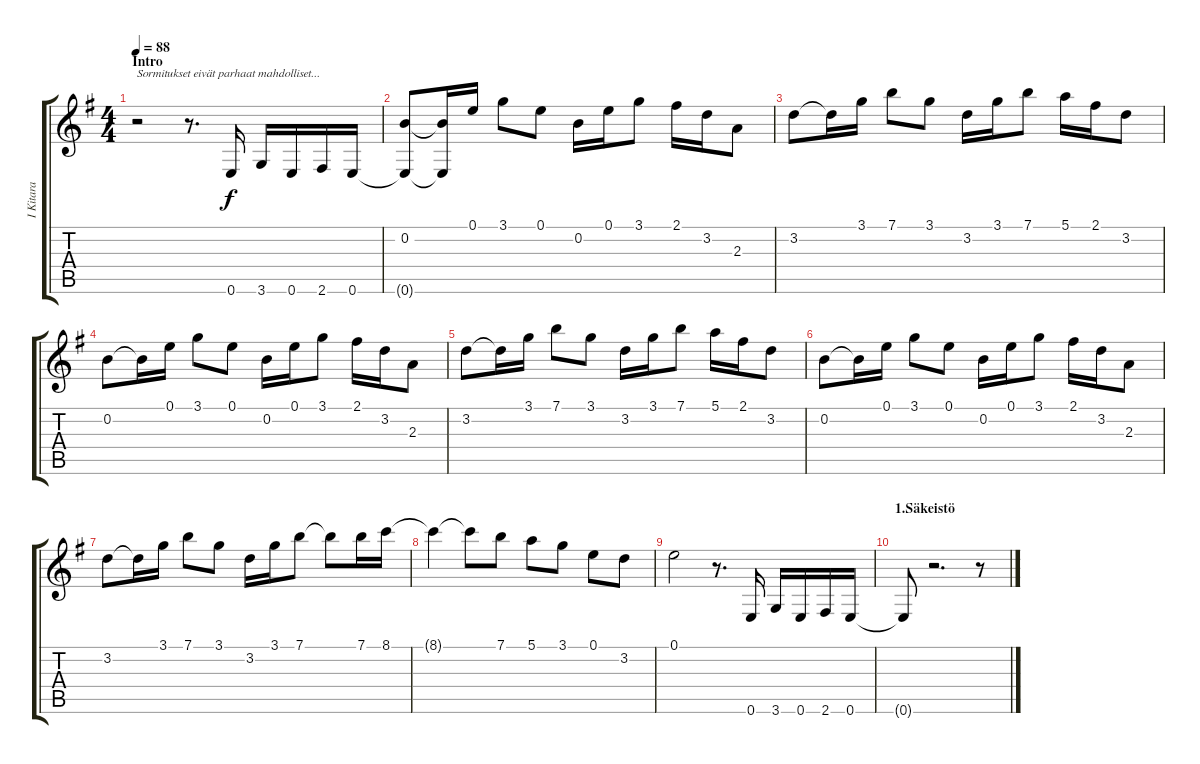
\track ("I Kitara" "I Kitara") {instrument overdrivenguitar}
\staff {score tabs}
\tuning (E4 B3 G3 D3 A2 E2) {hide}
\ts (4 4)
\section ("" "Intro")
\tempo 88
\clef g2
\ks eminor
r.2{txt "Sormitukset eivät parhaat mahdolliset..." dy f instrument overdrivenguitar} r.8{d} 0.6.16 3.6.16 0.6.16 2.6.16 0.6.16 |
(0.2 0.6{t}).8 (0.2{t} 0.6{t}).16 0.1.16 3.1.8 0.1.8 0.2.16 0.1.16 3.1.8 2.1.16 3.2.16 2.3.8 |
3.2.8 3.2{t}.16 3.1.16 7.1.8 3.1.8 3.2.16 3.1.16 7.1.8 5.1.16 2.1.16 3.2.8 |
0.2.8 0.2{t}.16 0.1.16 3.1.8 0.1.8 0.2.16 0.1.16 3.1.8 2.1.16 3.2.16 2.3.8 |
3.2.8 3.2{t}.16 3.1.16 7.1.8 3.1.8 3.2.16 3.1.16 7.1.8 5.1.16 2.1.16 3.2.8 |
0.2.8 0.2{t}.16 0.1.16 3.1.8 0.1.8 0.2.16 0.1.16 3.1.8 2.1.16 3.2.16 2.3.8 |
3.2.8 3.2{t}.16 3.1.16 7.1.8 3.1.8 3.2.16 3.1.16 7.1.8 7.1{t}.8 7.1.16 8.1.16 |
8.1{t}.4 8.1{t}.8 7.1.8 5.1.8 3.1.8 0.1.8 3.2.8 |
0.1.2 r.8{d} 0.6.16 3.6.16 0.6.16 2.6.16 0.6.16 |
\section ("" "1.Säkeistö")
0.6{t}.8 r.2{d} r.8
